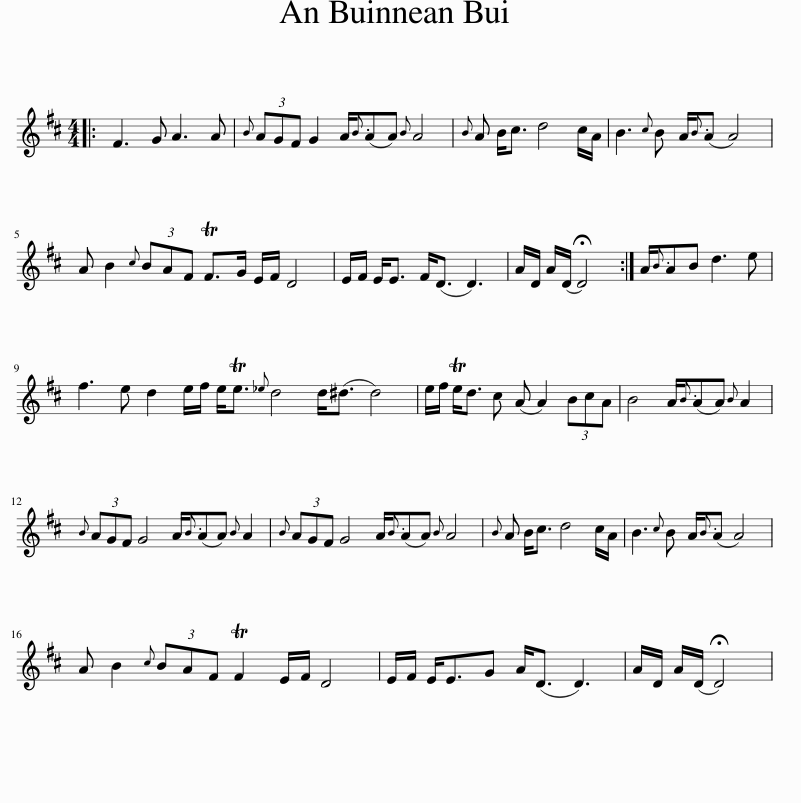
X:1
L:1/8
M:4/4
I:linebreak $
K:D
V:1 treble
V:1
|: F3 G A3 A |{B} (3AGF G2 A/{B}(AA){B} A4 |{B} A B<c d4 c/A/ | B3{c} B A/{B}(A A4) |$ A B2{c} (3BAF TF>G E/F/ D4 | %5
 E/F/ E<E F<(D D3) | A/D/ A/(D/ !fermata!D4) :| A/{B}AB d3 e |$ f3 e d2 e/f/ e<Te{_e} d4 d<(^d d4) | e/f/ Te<d c (A A2) (3BcA | %10
 B4 A/{B}(AA){B} A2 |${B} (3AGF G4 A/{B}(AA){B} A2 |{B} (3AGF G4 A/{B}(AA){B} A4 |{B} A B<c d4 c/A/ | B3{c} B A/{B}(A A4) |$ %15
 A B2{c} (3BAF TF2 E/F/ D4 | E/F/ E<EG A<(D D3) | A/D/ A/(D/ !fermata!D4) | %18
